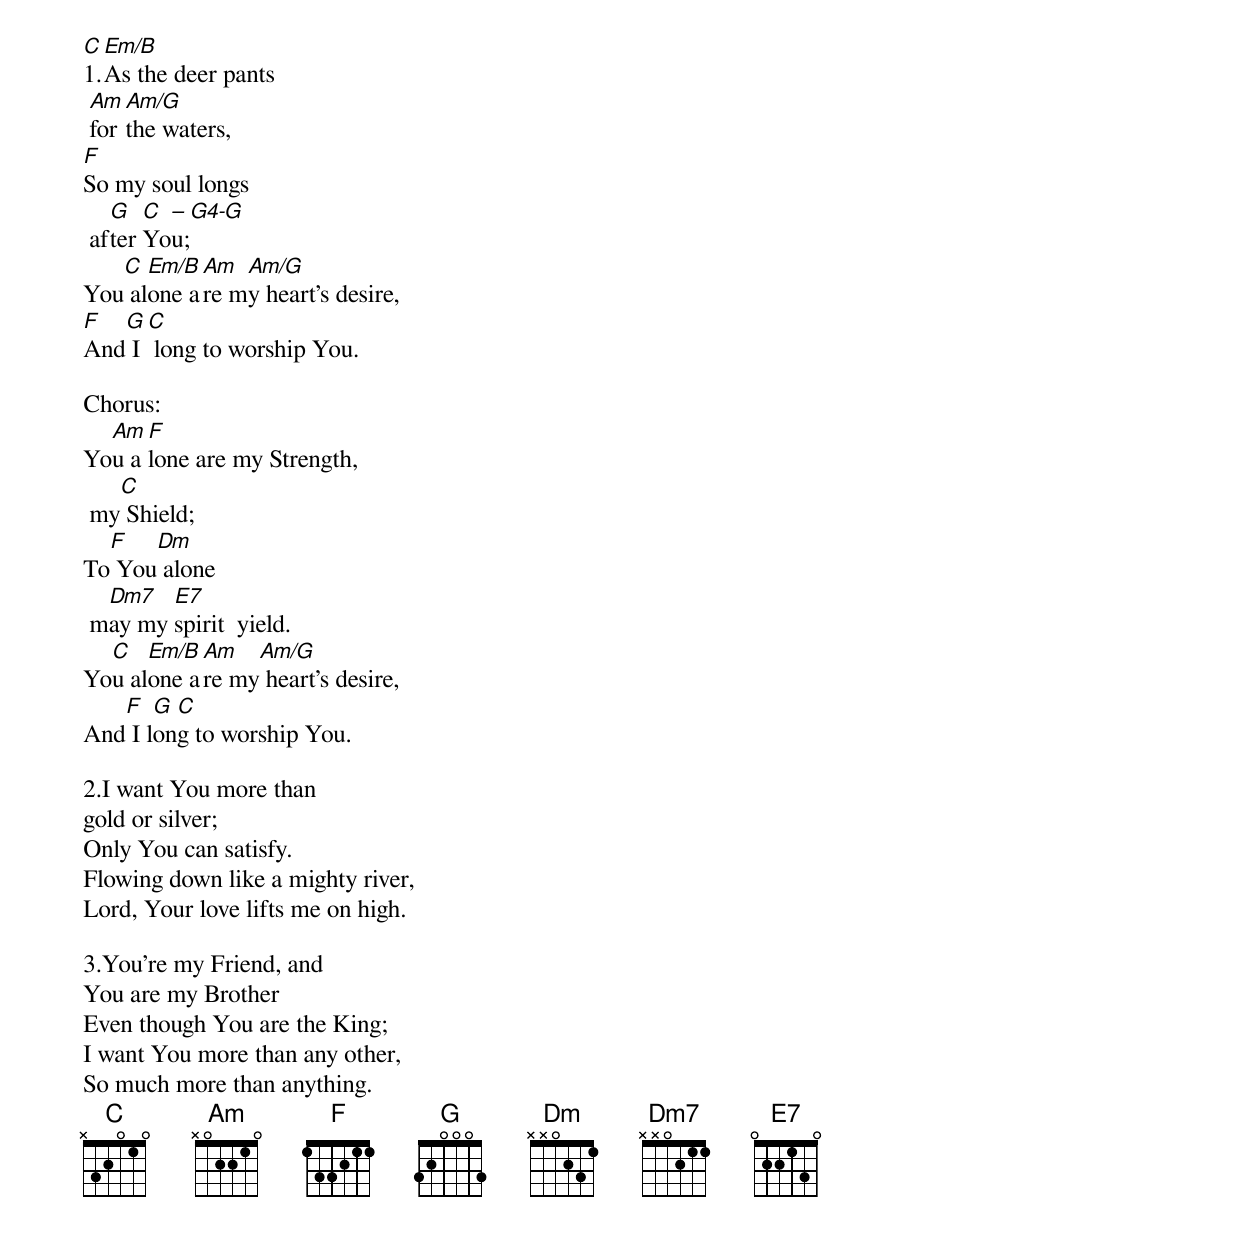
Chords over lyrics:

C Em/B
1.As the deer pants
 Am  Am/G
 for the waters,
F
So my soul longs
   G   C – G4-G
 after You;
   C  Em/B Am  Am/G
You alone are my heart’s desire,
F  G C
And I long to worship You.

Chorus:
  Am F
You alone are my Strength,
   C
 my Shield;
  F   Dm
To You alone
  Dm7   E7
 may my spirit  yield.
  C   Em/B Am   Am/G
You alone are my heart’s desire,
   F   G C
And I long to worship You.

2.I want You more than
gold or silver;
Only You can satisfy.
Flowing down like a mighty river,
Lord, Your love lifts me on high.

3.You’re my Friend, and
You are my Brother
Even though You are the King;
I want You more than any other,
So much more than anything.
